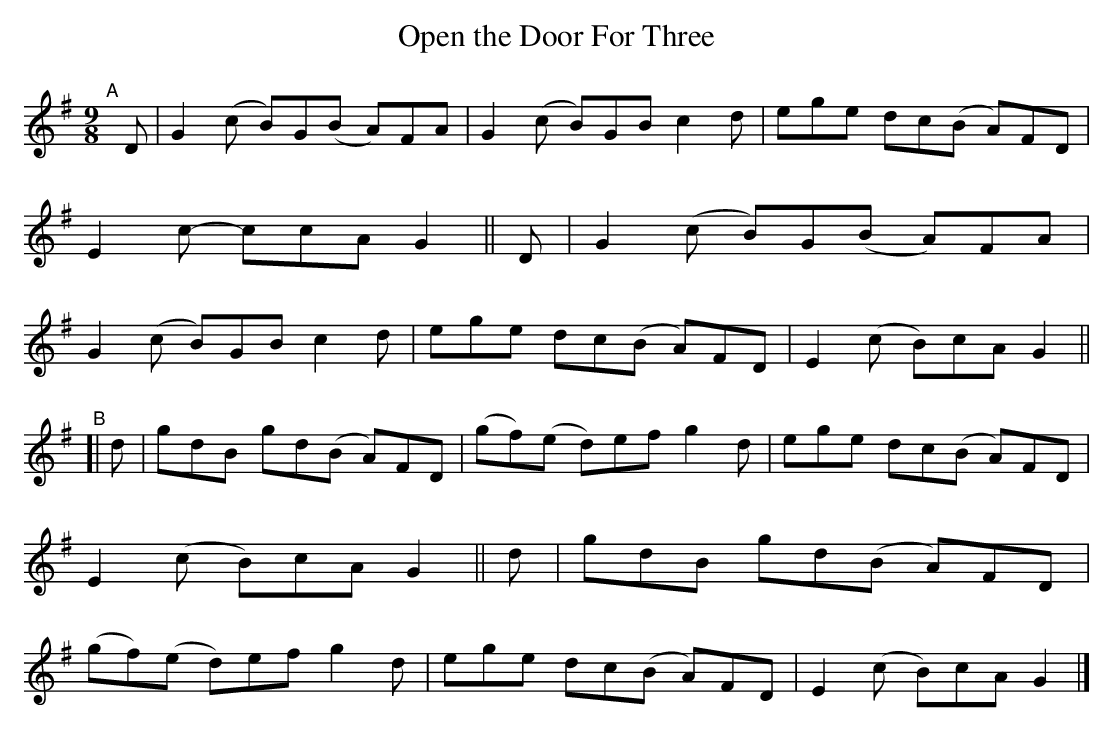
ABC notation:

X:1
T: Open the Door For Three
M: 9/8
L: 1/8
K: G
"^A"\
[|]D | G2(c B)G(B A)FA | G2(c B)GB c2d | ege dc(B A)FD | E2c-  ccA G2 \
|| D | G2(c B)G(B A)FA | G2(c B)GB c2d | ege dc(B A)FD | E2(c B)cA G2 ||
"^B"\
[| d | gdB gd(B A)FD | (gf)(e d)ef g2d | ege dc(B A)FD | E2(c B)cA G2 \
|| d | gdB gd(B A)FD | (gf)(e d)ef g2d | ege dc(B A)FD | E2(c B)cA G2 |]
